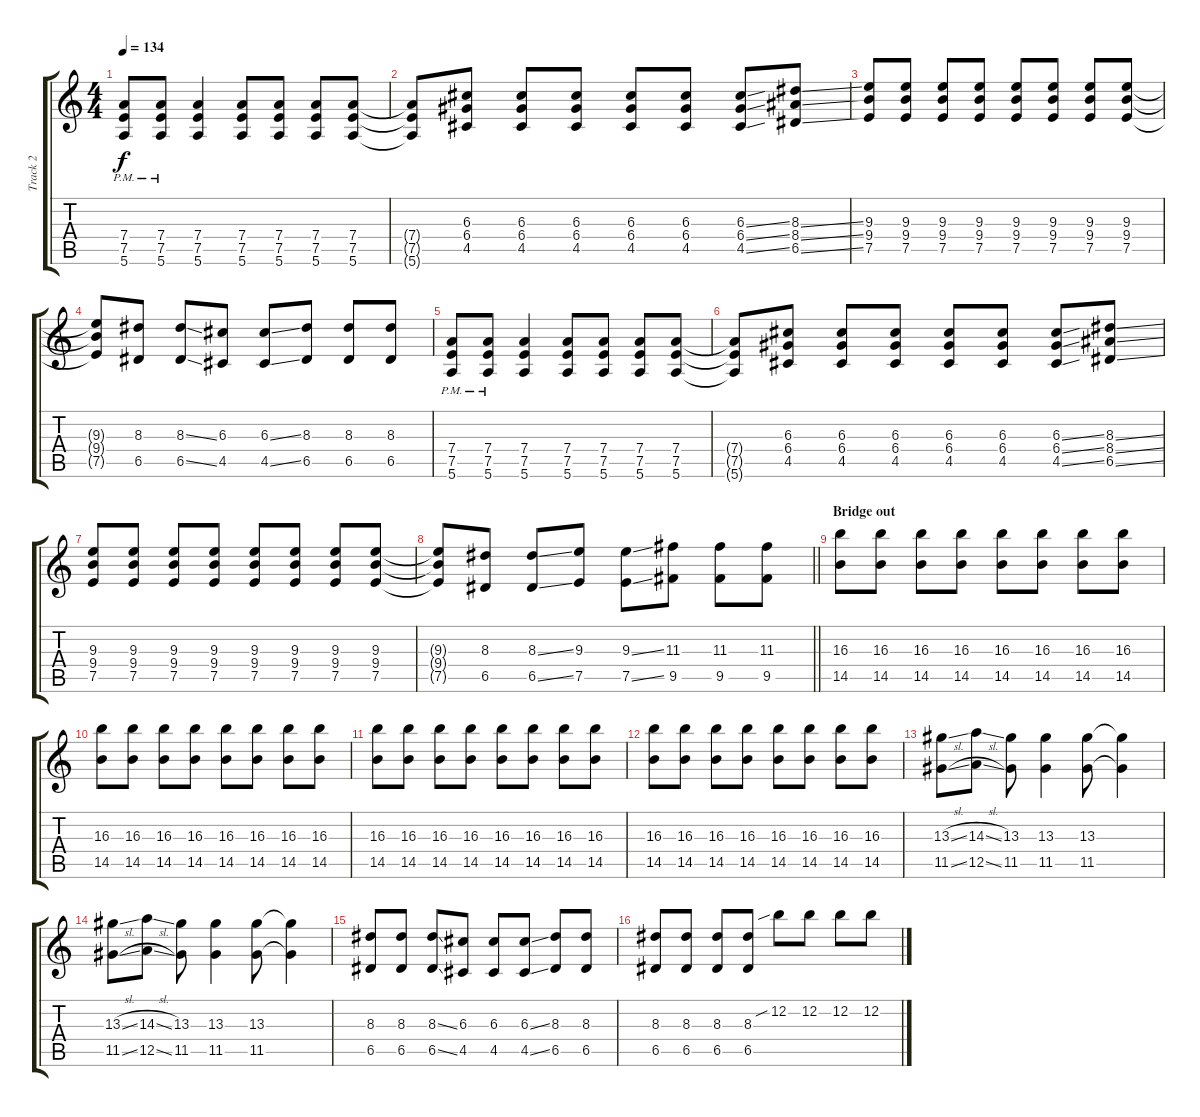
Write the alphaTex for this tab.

\track ("Track 2" "Track 2") {instrument distortionguitar}
\staff {score tabs}
\tuning (E4 B3 G3 D3 A2 E2) {hide}
\ts (4 4)
\tempo 134
\clef g2
\ks c
(7.4{pm} 7.5{pm} 5.6{pm}).8{dy f} (7.4{pm} 7.5{pm} 5.6{pm}).8 (7.4 7.5 5.6).4 (7.4 7.5 5.6).8 (7.4 7.5 5.6).8 (7.4 7.5 5.6).8 (7.4 7.5 5.6).8 |
(7.4{t} 7.5{t} 5.6{t}).8 (6.3 6.4 4.5).8 (6.3 6.4 4.5).8 (6.3 6.4 4.5).8 (6.3 6.4 4.5).8 (6.3 6.4 4.5).8 (6.3{ss} 6.4{ss} 4.5{ss}).8 (8.3{ss} 8.4{ss} 6.5{ss}).8 |
(9.3 9.4 7.5).8 (9.3 9.4 7.5).8 (9.3 9.4 7.5).8 (9.3 9.4 7.5).8 (9.3 9.4 7.5).8 (9.3 9.4 7.5).8 (9.3 9.4 7.5).8 (9.3 9.4 7.5).8 |
(9.3{t} 9.4{t} 7.5{t}).8 (8.3 6.5).8 (8.3{ss} 6.5{ss}).8 (6.3 4.5).8 (6.3{ss} 4.5{ss}).8 (8.3 6.5).8 (8.3 6.5).8 (8.3 6.5).8 |
(7.4{pm} 7.5{pm} 5.6{pm}).8 (7.4{pm} 7.5{pm} 5.6{pm}).8 (7.4 7.5 5.6).4 (7.4 7.5 5.6).8 (7.4 7.5 5.6).8 (7.4 7.5 5.6).8 (7.4 7.5 5.6).8 |
(7.4{t} 7.5{t} 5.6{t}).8 (6.3 6.4 4.5).8 (6.3 6.4 4.5).8 (6.3 6.4 4.5).8 (6.3 6.4 4.5).8 (6.3 6.4 4.5).8 (6.3{ss} 6.4{ss} 4.5{ss}).8 (8.3{ss} 8.4{ss} 6.5{ss}).8 |
(9.3 9.4 7.5).8 (9.3 9.4 7.5).8 (9.3 9.4 7.5).8 (9.3 9.4 7.5).8 (9.3 9.4 7.5).8 (9.3 9.4 7.5).8 (9.3 9.4 7.5).8 (9.3 9.4 7.5).8 |
\barLineRight lightlight
(9.3{t} 9.4{t} 7.5{t}).8 (8.3 6.5).8 (8.3{ss} 6.5{ss}).8 (9.3 7.5).8 (9.3{ss} 7.5{ss}).8 (11.3 9.5).8 (11.3 9.5).8 (11.3 9.5).8 |
\section ("" "Bridge out")
(16.3 14.5).8 (16.3 14.5).8 (16.3 14.5).8 (16.3 14.5).8 (16.3 14.5).8 (16.3 14.5).8 (16.3 14.5).8 (16.3 14.5).8 |
(16.3 14.5).8 (16.3 14.5).8 (16.3 14.5).8 (16.3 14.5).8 (16.3 14.5).8 (16.3 14.5).8 (16.3 14.5).8 (16.3 14.5).8 |
(16.3 14.5).8 (16.3 14.5).8 (16.3 14.5).8 (16.3 14.5).8 (16.3 14.5).8 (16.3 14.5).8 (16.3 14.5).8 (16.3 14.5).8 |
(16.3 14.5).8 (16.3 14.5).8 (16.3 14.5).8 (16.3 14.5).8 (16.3 14.5).8 (16.3 14.5).8 (16.3 14.5).8 (16.3 14.5).8 |
(13.3{sl} 11.5{sl}).8 (14.3{sl} 12.5{sl}).8 (13.3 11.5).8 (13.3 11.5).4 (13.3 11.5).8 (13.3{t} 11.5{t}).4 |
(13.3{sl} 11.5{sl}).8 (14.3{sl} 12.5{sl}).8 (13.3 11.5).8 (13.3 11.5).4 (13.3 11.5).8 (13.3{t} 11.5{t}).4 |
(8.3 6.5).8 (8.3 6.5).8 (8.3{ss} 6.5{ss}).8 (6.3 4.5).8 (6.3 4.5).8 (6.3{ss} 4.5{ss}).8 (8.3 6.5).8 (8.3 6.5).8 |
(8.3 6.5).8 (8.3 6.5).8 (8.3 6.5).8 (8.3 6.5).8 12.2{sib}.8 12.2.8 12.2.8 12.2.8
